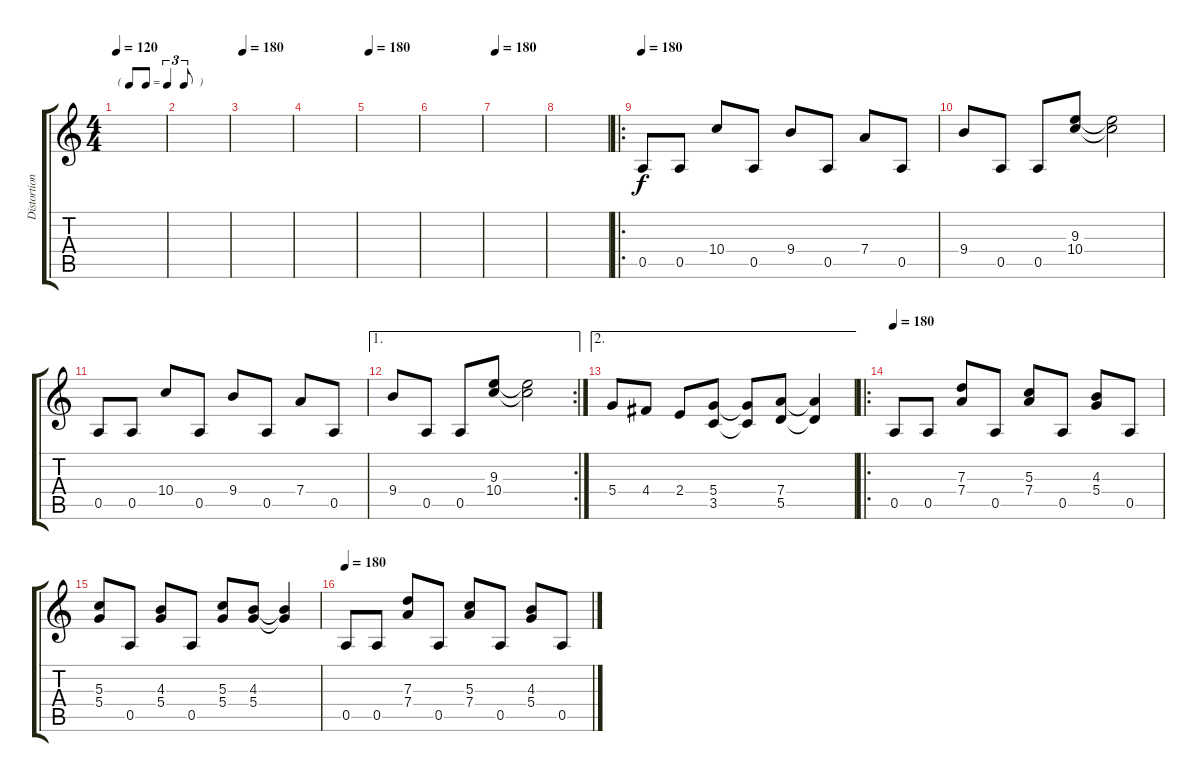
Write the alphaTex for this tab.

\track ("Distortion Guitar 2" "Distortion") {instrument distortionguitar}
\staff {score tabs}
\tuning (E4 B3 G3 D3 A2 E2) {hide}
\ts (4 4)
\tf triplet8th
\tempo 120
\tempo 180
\tempo 120
\clef g2
\ks c
|
|
\tempo 180
|
|
\tempo 180
|
|
\tempo 180
|
|
\ro
\tempo 180
0.5.8 0.5.8 10.4.8 0.5.8 9.4.8 0.5.8 7.4.8 0.5.8 |
9.4.8 0.5.8 0.5.8 (9.3 10.4).8 (9.3{t} 10.4{t}).2 |
0.5.8 0.5.8 10.4.8 0.5.8 9.4.8 0.5.8 7.4.8 0.5.8 |
\ae 1
\rc 2
9.4.8 0.5.8 0.5.8 (9.3 10.4).8 (9.3{t} 10.4{t}).2 |
\ae 2
5.4.8 4.4.8 2.4.8 (5.4 3.5).8 (5.4{t} 3.5{t}).8 (7.4 5.5).8 (7.4{t} 5.5{t}).4 |
\ro
\tempo 180
0.5.8 0.5.8 (7.3 7.4).8 0.5.8 (5.3 7.4).8 0.5.8 (4.3 5.4).8 0.5.8 |
(5.3 5.4).8 0.5.8 (4.3 5.4).8 0.5.8 (5.3 5.4).8 (4.3 5.4).8 (4.3{t} 5.4{t}).4 |
\tempo 180
0.5.8 0.5.8 (7.3 7.4).8 0.5.8 (5.3 7.4).8 0.5.8 (4.3 5.4).8 0.5.8
